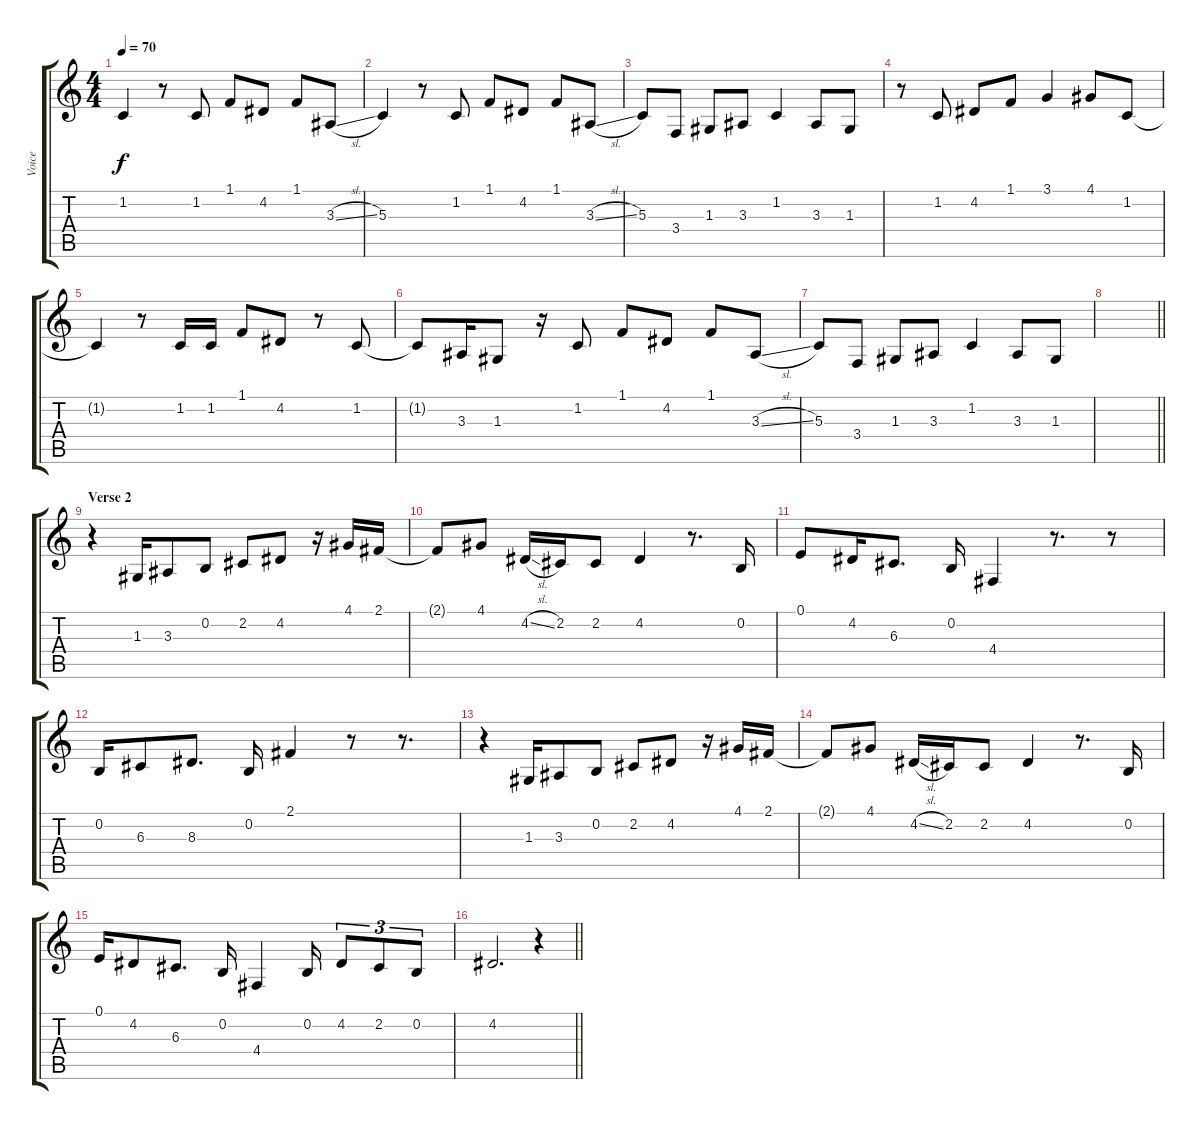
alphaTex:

\track ("Voice" "Voice") {instrument flute}
\staff {score tabs}
\tuning (E4 B3 G3 D3 A2 E2) {hide}
\ts (4 4)
\tempo 70
\clef g2
\ks c
1.2{t}.4{dy f} r.8 1.2.8 1.1.8 4.2.8 1.1.8 3.3{sl}.8 |
5.3.4 r.8 1.2.8 1.1.8 4.2.8 1.1.8 3.3{sl}.8 |
5.3.8 3.4.8 1.3.8 3.3.8 1.2.4 3.3.8 1.3.8 |
r.8 1.2.8 4.2.8 1.1.8 3.1.4 4.1.8 1.2.8 |
1.2{t}.4 r.8 1.2.16 1.2.16 1.1.8 4.2.8 r.8 1.2.8 |
1.2{t}.8 3.3.16 1.3.8 r.16 1.2.8 1.1.8 4.2.8 1.1.8 3.3{sl}.8 |
5.3.8 3.4.8 1.3.8 3.3.8 1.2.4 3.3.8 1.3.8 |
\barLineRight lightlight
|
\section ("" "Verse 2")
r.4 1.3.16 3.3.8 0.2.8 2.2.8 4.2.8 r.16 4.1.16 2.1.16 |
2.1{t}.8 4.1.8 4.2{sl}.16 2.2.16 2.2.8 4.2.4 r.8{d} 0.2.16 |
0.1.8 4.2.16 6.3.8{d} 0.2.16 4.4.4 r.8{d} r.8 |
0.2.16 6.3.8 8.3.8{d} 0.2.16 2.1.4 r.8 r.8{d} |
r.4 1.3.16 3.3.8 0.2.8 2.2.8 4.2.8 r.16 4.1.16 2.1.16 |
2.1{t}.8 4.1.8 4.2{sl}.16 2.2.16 2.2.8 4.2.4 r.8{d} 0.2.16 |
0.1.16 4.2.8 6.3.8{d} 0.2.16 4.4.4 0.2.16 4.2.8{tu (3 2)} 2.2.8{tu (3 2)} 0.2.8{tu (3 2)} |
\barLineRight lightlight
4.2.2{d} r.4
